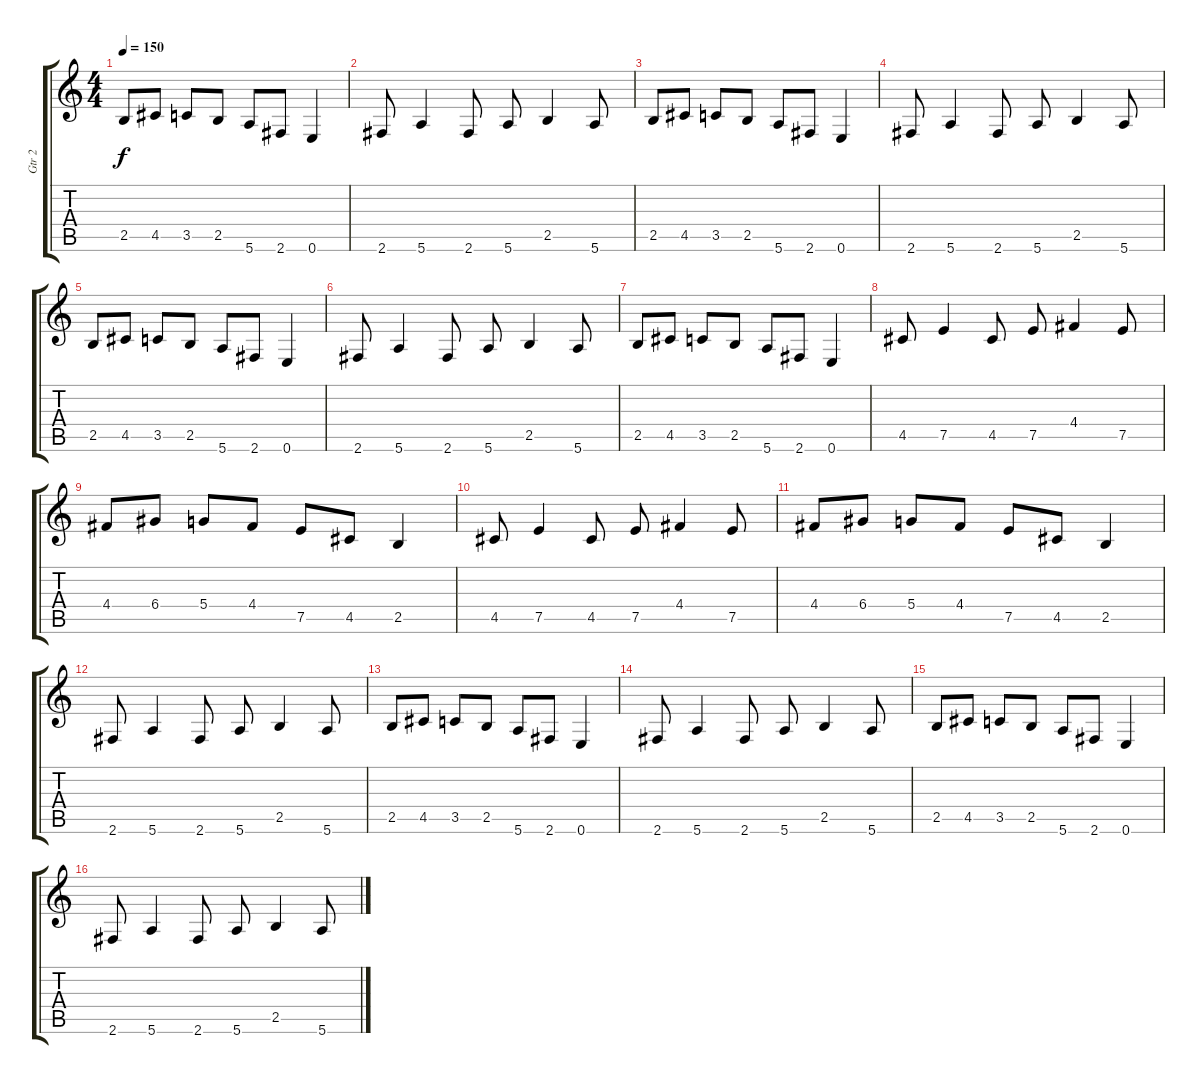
\track ("Gtr 2" "Gtr 2") {instrument distortionguitar}
\staff {score tabs}
\tuning (E4 B3 G3 D3 A2 E2) {hide}
\ts (4 4)
\tempo 150
\clef g2
\ks c
2.5.8{dy f} 4.5.8 3.5.8 2.5.8 5.6.8 2.6.8 0.6.4 |
2.6.8 5.6.4 2.6.8 5.6.8 2.5.4 5.6.8 |
2.5.8 4.5.8 3.5.8 2.5.8 5.6.8 2.6.8 0.6.4 |
2.6.8 5.6.4 2.6.8 5.6.8 2.5.4 5.6.8 |
2.5.8 4.5.8 3.5.8 2.5.8 5.6.8 2.6.8 0.6.4 |
2.6.8 5.6.4 2.6.8 5.6.8 2.5.4 5.6.8 |
2.5.8 4.5.8 3.5.8 2.5.8 5.6.8 2.6.8 0.6.4 |
4.5.8 7.5.4 4.5.8 7.5.8 4.4.4 7.5.8 |
4.4.8 6.4.8 5.4.8 4.4.8 7.5.8 4.5.8 2.5.4 |
4.5.8 7.5.4 4.5.8 7.5.8 4.4.4 7.5.8 |
4.4.8 6.4.8 5.4.8 4.4.8 7.5.8 4.5.8 2.5.4 |
2.6.8 5.6.4 2.6.8 5.6.8 2.5.4 5.6.8 |
2.5.8 4.5.8 3.5.8 2.5.8 5.6.8 2.6.8 0.6.4 |
2.6.8 5.6.4 2.6.8 5.6.8 2.5.4 5.6.8 |
2.5.8 4.5.8 3.5.8 2.5.8 5.6.8 2.6.8 0.6.4 |
2.6.8 5.6.4 2.6.8 5.6.8 2.5.4 5.6.8
